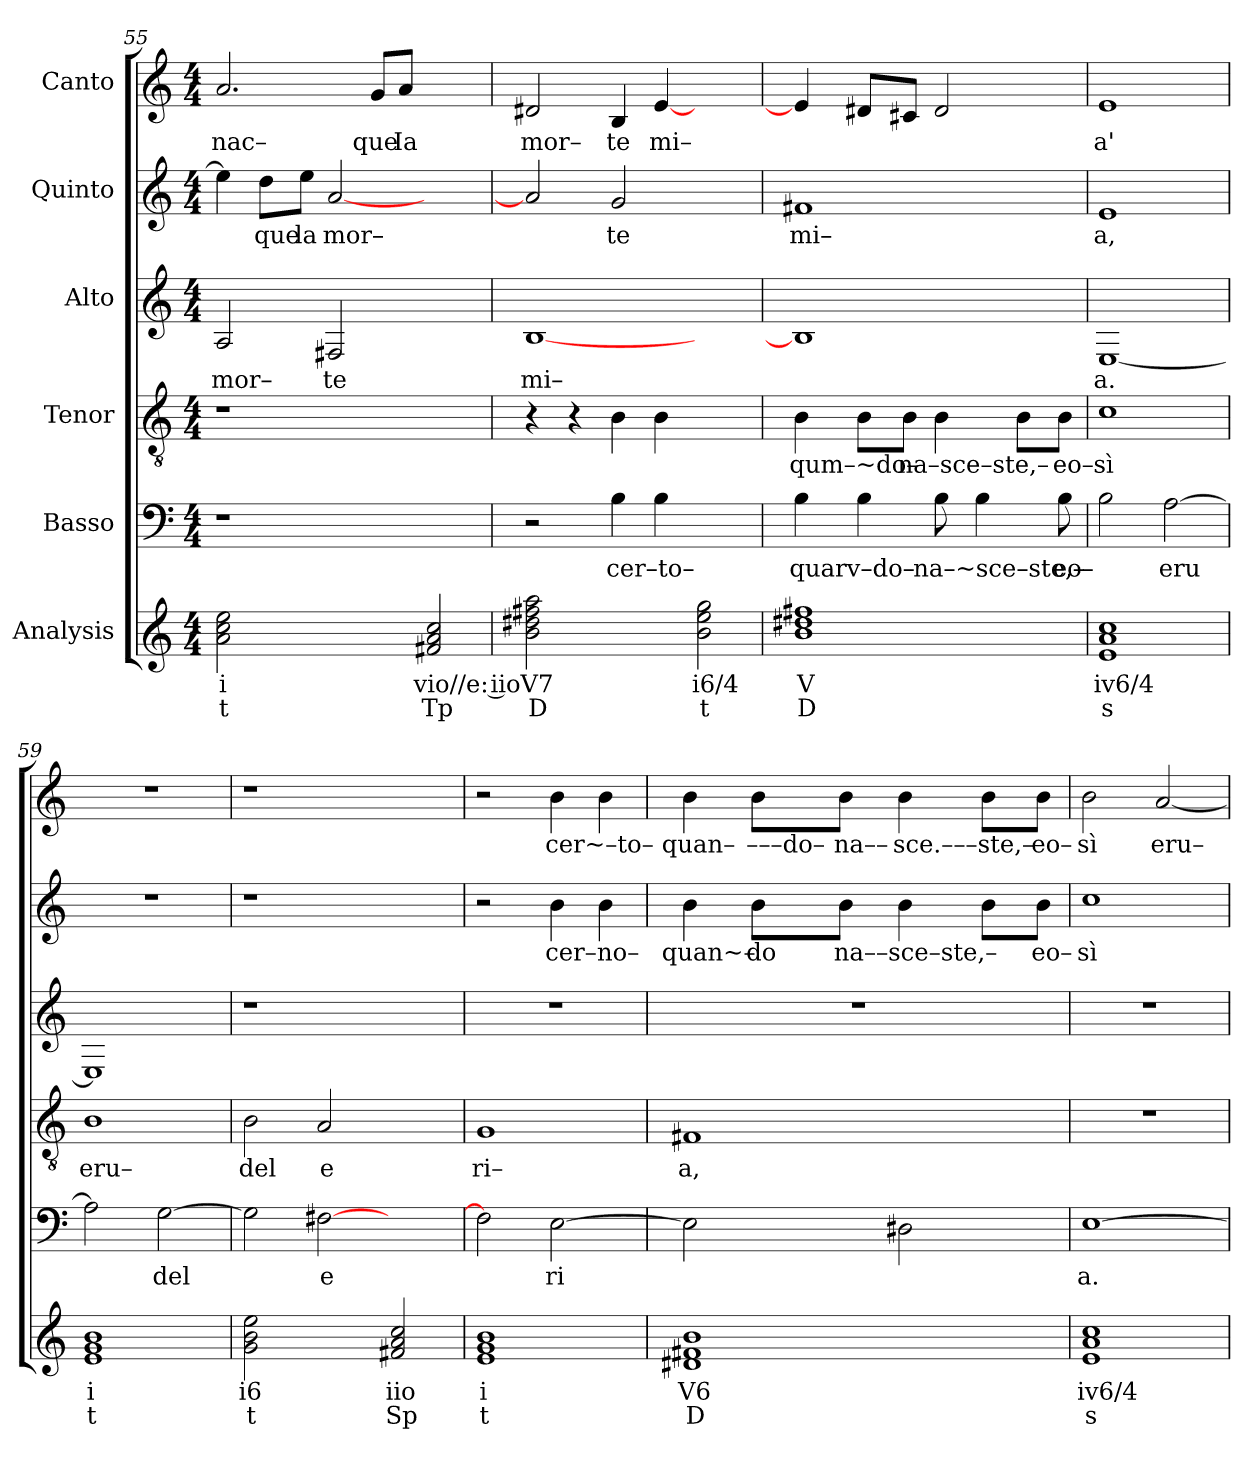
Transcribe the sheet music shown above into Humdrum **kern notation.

**kern	**text	**text	**kern	**text	**kern	**text	**kern	**text	**kern	**text	**kern	**text
*part6	*part6	*part6	*part5	*part5	*part4	*part4	*part3	*part3	*part2	*part2	*part1	*part1
*staff6	*staff6	*staff6	*staff5	*staff5	*staff4	*staff4	*staff3	*staff3	*staff2	*staff2	*staff1	*staff1
*I"Analysis	*	*	*I"Basso	*	*I"Tenor	*	*I"Alto	*	*I"Quinto	*	*I"Canto	*
*	*	*	*clefF4	*	*clefGv2	*	*clefG2	*	*clefG2	*	*clefG2	*
*k[]	*	*	*k[]	*	*k[]	*	*k[]	*	*k[]	*	*k[]	*
*M4/4	*	*	*M4/4	*	*M4/4	*	*M4/4	*	*M4/4	*	*M4/4	*
=55	=55	=55	=55	=55	=55	=55	=55	=55	=55	=55	=55	=55
!	!	!	!	!	!	!	!	!LO:LY:b	!	!	!	!
!	!	!	!	!	!	!	!	!	!	!	!	!LO:LY:b
2a 2cc 2ee	i	t	1r	.	1r	.	2A/	mor–	4ee\]	.	2.a/	nac–
!	!	!	!	!	!	!	!	!	!	!LO:LY:b	!	!
.	.	.	.	.	.	.	.	.	8dd\L	que	.	.
!	!	!	!	!	!	!	!	!	!	!LO:LY:b	!	!
.	.	.	.	.	.	.	.	.	8ee\J	la	.	.
!	!	!	!	!	!	!	!	!LO:LY:b	!	!	!	!
!	!	!	!	!	!	!	!	!	!	!LO:LY:b	!	!
2ryy	.	.	.	.	.	.	2F#X/	te	[2a/	mor–	.	.
!	!	!	!	!	!	!	!	!	!	!	!	!LO:LY:b
.	.	.	.	.	.	.	.	.	.	.	8g/L	que
!	!	!	!	!	!	!	!	!	!	!	!	!LO:LY:b
.	.	.	.	.	.	.	.	.	.	.	8a/J	Ia
2f#X 2a 2cc	vio//e: iio	Tp	2ryy	.	2ryy	.	2ryy	.	2ryy	.	2ryy	.
=56	=56	=56	=56	=56	=56	=56	=56	=56	=56	=56	=56	=56
!	!	!	!	!	!	!	!	!LO:LY:b	!	!	!	!
!	!	!	!	!	!	!	!	!	!	!	!	!LO:LY:b
2b 2dd#X 2ff#X 2aa	V7	D	2r	.	4r	.	[1B	mi–	2a/]	.	2d#X/	mor–
.	.	.	.	.	4r	.	.	.	.	.	.	.
!	!	!	!	!LO:LY:b	!	!	!	!	!	!	!	!
!	!	!	!	!	!	!	!	!	!	!LO:LY:b	!	!
!	!	!	!	!	!	!	!	!	!	!	!	!LO:LY:b
2ryy	.	.	4B\	cer–to–	4B\	.	.	.	2g/	te	4B/	te
!	!	!	!	!	!	!	!	!	!	!	!	!LO:LY:b
.	.	.	4B\	.	4B\	.	.	.	.	.	[4e/	mi–
2b 2ee 2gg	i6/4	t	2ryy	.	2ryy	.	2ryy	.	2ryy	.	2ryy	.
=57	=57	=57	=57	=57	=57	=57	=57	=57	=57	=57	=57	=57
!	!	!	!	!LO:LY:b	!	!	!	!	!	!	!	!
!	!	!	!	!	!	!LO:LY:b	!	!	!	!	!	!
!	!	!	!	!	!	!	!	!	!	!LO:LY:b	!	!
1b 1dd#X 1ff#X	V	D	4B\	quarv–do–	4B\	qum–~do–	1B]	.	1f#X	mi–	4e/]	.
.	.	.	4B\	.	8B\L	.	.	.	.	.	8d#X/L	.
!	!	!	!	!	!	!LO:LY:b	!	!	!	!	!	!
.	.	.	.	.	8B\J	na–sce–ste,–	.	.	.	.	8c#X/J	.
!	!	!	!	!LO:LY:b	!	!	!	!	!	!	!	!
.	.	.	8B\	na–~sce–ste,–	4B\	.	.	.	.	.	2d#/	.
.	.	.	4B\	.	.	.	.	.	.	.	.	.
.	.	.	.	.	8B\L	.	.	.	.	.	.	.
!	!	!	!	!LO:LY:b	!	!	!	!	!	!	!	!
!	!	!	!	!	!	!LO:LY:b	!	!	!	!	!	!
.	.	.	8B\	eo–	8B\J	eo–	.	.	.	.	.	.
=58	=58	=58	=58	=58	=58	=58	=58	=58	=58	=58	=58	=58
!	!	!	!	!	!	!LO:LY:b	!	!	!	!	!	!
!	!	!	!	!	!	!	!	!LO:LY:b	!	!	!	!
!	!	!	!	!	!	!	!	!	!	!LO:LY:b	!	!
!	!	!	!	!	!	!	!	!	!	!	!	!LO:LY:b
1e 1a 1cc	iv6/4	s	2B\	.	1c	sì	[1E	a.	1e	a,	1e	a'
!	!	!	!	!LO:LY:b	!	!	!	!	!	!	!	!
.	.	.	[2A\	eru	.	.	.	.	.	.	.	.
=59	=59	=59	=59	=59	=59	=59	=59	=59	=59	=59	=59	=59
!	!	!	!	!	!	!LO:LY:b	!	!	!	!	!	!
1e 1g 1b	i	t	2A\]	.	1B	eru–	1E]	.	1r	.	1r	.
!	!	!	!	!LO:LY:b	!	!	!	!	!	!	!	!
.	.	.	[2G\	del	.	.	.	.	.	.	.	.
=60	=60	=60	=60	=60	=60	=60	=60	=60	=60	=60	=60	=60
!	!	!	!	!	!	!LO:LY:b	!	!	!	!	!	!
2g 2b 2ee	i6	t	2G\]	.	2B\	del	1r	.	1r	.	1r	.
!	!	!	!	!LO:LY:b	!	!	!	!	!	!	!	!
!	!	!	!	!	!	!LO:LY:b	!	!	!	!	!	!
2ryy	.	.	[2F#X\	e	2A/	e	.	.	.	.	.	.
2f#X 2a 2cc	iio	Sp	2ryy	.	2ryy	.	2ryy	.	2ryy	.	2ryy	.
=61	=61	=61	=61	=61	=61	=61	=61	=61	=61	=61	=61	=61
!	!	!	!	!	!	!LO:LY:b	!	!	!	!	!	!
1e 1g 1b	i	t	2F#\]	.	1G	ri–	1r	.	2r	.	2r	.
!	!	!	!	!LO:LY:b	!	!	!	!	!	!	!	!
!	!	!	!	!	!	!	!	!	!	!LO:LY:b	!	!
!	!	!	!	!	!	!	!	!	!	!	!	!LO:LY:b
.	.	.	[2E\	ri	.	.	.	.	4b\	cer–no–	4b\	cer~–to–
.	.	.	.	.	.	.	.	.	4b\	.	4b\	.
=62	=62	=62	=62	=62	=62	=62	=62	=62	=62	=62	=62	=62
!	!	!	!	!	!	!LO:LY:b	!	!	!	!	!	!
!	!	!	!	!	!	!	!	!	!	!LO:LY:b	!	!
!	!	!	!	!	!	!	!	!	!	!	!	!LO:LY:b
1d#X 1f#X 1b	V6	D	2E\]	.	1F#X	a,	1r	.	4b\	quan~–	4b\	quan–
!	!	!	!	!	!	!	!	!	!	!LO:LY:b	!	!
!	!	!	!	!	!	!	!	!	!	!	!	!LO:LY:b
.	.	.	.	.	.	.	.	.	8b\L	do	8b\L	–––do–
!	!	!	!	!	!	!	!	!	!	!LO:LY:b	!	!
!	!	!	!	!	!	!	!	!	!	!	!	!LO:LY:b
.	.	.	.	.	.	.	.	.	8b\J	na––sce–ste,–	8b\J	na––
!	!	!	!	!	!	!	!	!	!	!	!	!LO:LY:b
.	.	.	2D#X\	.	.	.	.	.	4b\	.	4b\	sce.–––ste,–
.	.	.	.	.	.	.	.	.	8b\L	.	8b\L	.
!	!	!	!	!	!	!	!	!	!	!LO:LY:b	!	!
!	!	!	!	!	!	!	!	!	!	!	!	!LO:LY:b
.	.	.	.	.	.	.	.	.	8b\J	eo–	8b\J	eo–
=63	=63	=63	=63	=63	=63	=63	=63	=63	=63	=63	=63	=63
!	!	!	!	!LO:LY:b	!	!	!	!	!	!	!	!
!	!	!	!	!	!	!	!	!	!	!LO:LY:b	!	!
!	!	!	!	!	!	!	!	!	!	!	!	!LO:LY:b
1e 1a 1cc	iv6/4	s	[1E	a.	1r	.	1r	.	1cc	sì	2b\	sì
!	!	!	!	!	!	!	!	!	!	!	!	!LO:LY:b
.	.	.	.	.	.	.	.	.	.	.	[2a/	eru–
=	=	=	=	=	=	=	=	=	=	=	=	=
*-	*-	*-	*-	*-	*-	*-	*-	*-	*-	*-	*-	*-
